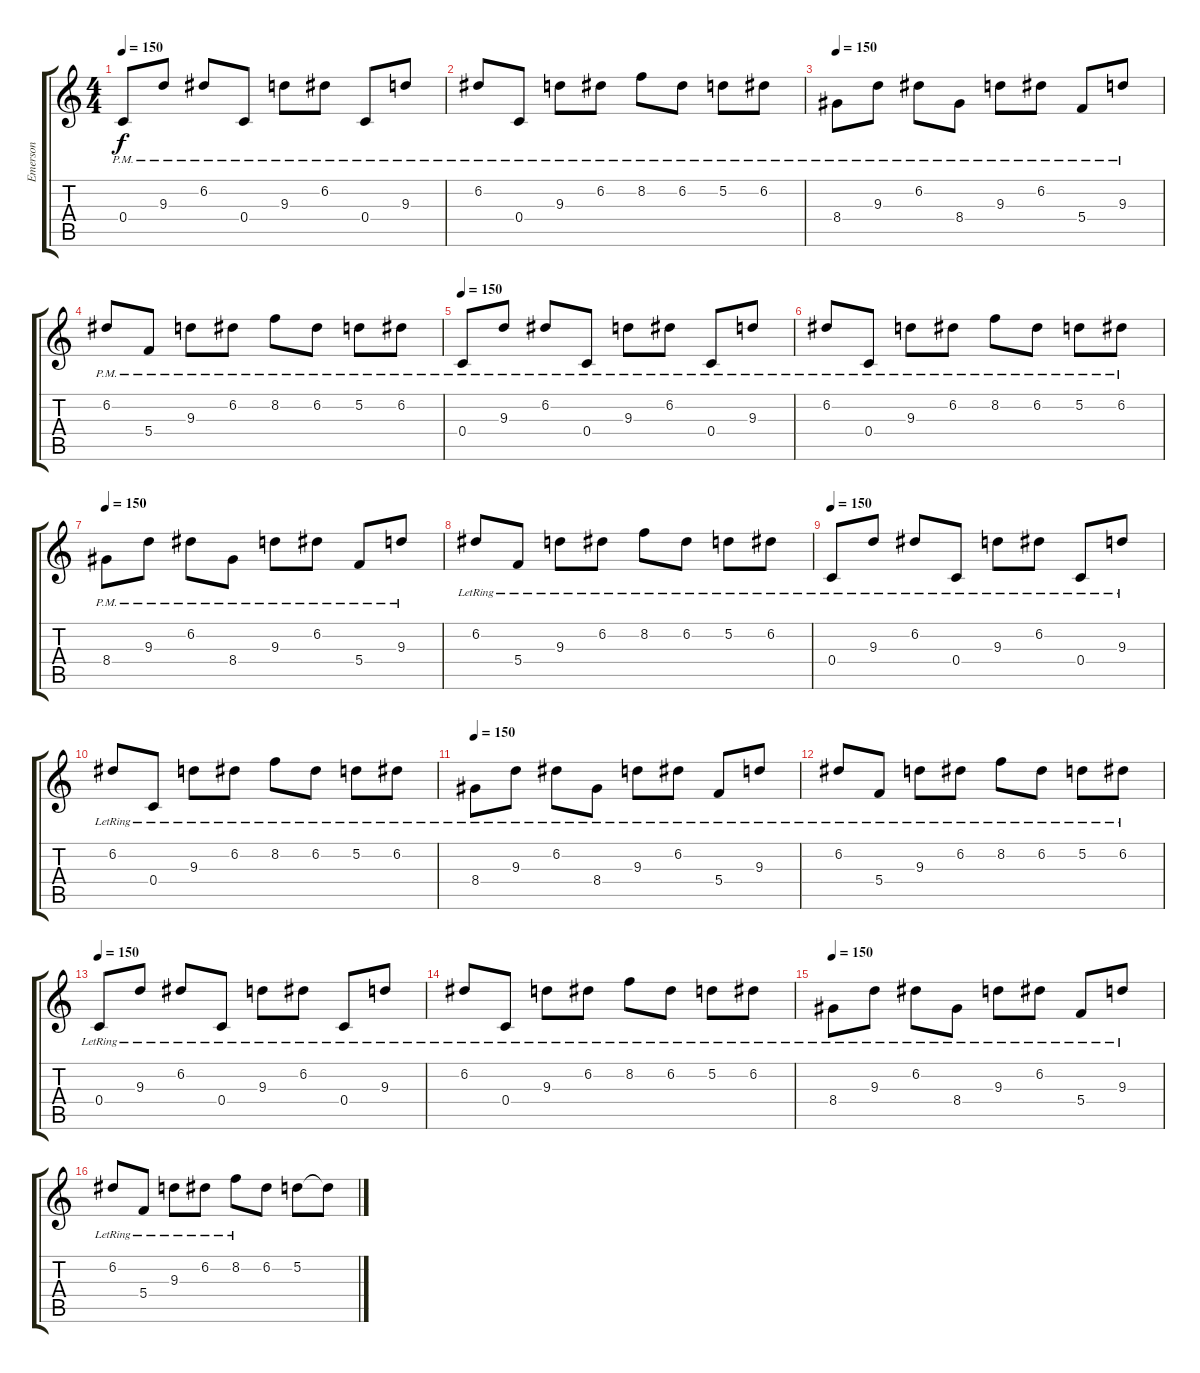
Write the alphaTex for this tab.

\track ("Emerson" "Emerson") {instrument distortionguitar}
\staff {score tabs}
\tuning (D4 A3 F3 C3 G2 C2) {hide}
\ts (4 4)
\tempo 150
\clef g2
\ks c
0.4{pm}.8{dy f} 9.3{pm}.8 6.2{pm}.8 0.4{pm}.8 9.3{pm}.8 6.2{pm}.8 0.4{pm}.8 9.3{pm}.8 |
6.2{pm}.8 0.4{pm}.8 9.3{pm}.8 6.2{pm}.8 8.2{pm}.8 6.2{pm}.8 5.2{pm}.8 6.2{pm}.8 |
\tempo 150
8.4{pm}.8 9.3{pm}.8 6.2{pm}.8 8.4{pm}.8 9.3{pm}.8 6.2{pm}.8 5.4{pm}.8 9.3{pm}.8 |
6.2{pm}.8 5.4{pm}.8 9.3{pm}.8 6.2{pm}.8 8.2{pm}.8 6.2{pm}.8 5.2{pm}.8 6.2{pm}.8 |
\tempo 150
0.4{pm}.8 9.3{pm}.8 6.2{pm}.8 0.4{pm}.8 9.3{pm}.8 6.2{pm}.8 0.4{pm}.8 9.3{pm}.8 |
6.2{pm}.8 0.4{pm}.8 9.3{pm}.8 6.2{pm}.8 8.2{pm}.8 6.2{pm}.8 5.2{pm}.8 6.2{pm}.8 |
\tempo 150
8.4{pm}.8 9.3{pm}.8 6.2{pm}.8 8.4{pm}.8 9.3{pm}.8 6.2{pm}.8 5.4{pm}.8 9.3{pm}.8 |
6.2{lr}.8 5.4{lr}.8 9.3{lr}.8 6.2{lr}.8 8.2{lr}.8 6.2{lr}.8 5.2{lr}.8 6.2{lr}.8 |
\tempo 150
0.4{lr}.8{instrument acousticguitarsteel} 9.3{lr}.8 6.2{lr}.8 0.4{lr}.8 9.3{lr}.8 6.2{lr}.8 0.4{lr}.8 9.3{lr}.8 |
6.2{lr}.8 0.4{lr}.8 9.3{lr}.8 6.2{lr}.8 8.2{lr}.8 6.2{lr}.8 5.2{lr}.8 6.2{lr}.8 |
\tempo 150
8.4{lr}.8 9.3{lr}.8 6.2{lr}.8 8.4{lr}.8 9.3{lr}.8 6.2{lr}.8 5.4{lr}.8 9.3{lr}.8 |
6.2{lr}.8 5.4{lr}.8 9.3{lr}.8 6.2{lr}.8 8.2{lr}.8 6.2{lr}.8 5.2{lr}.8 6.2{lr}.8 |
\tempo 150
0.4{lr}.8 9.3{lr}.8 6.2{lr}.8 0.4{lr}.8 9.3{lr}.8 6.2{lr}.8 0.4{lr}.8 9.3{lr}.8 |
6.2{lr}.8 0.4{lr}.8 9.3{lr}.8 6.2{lr}.8 8.2{lr}.8 6.2{lr}.8 5.2{lr}.8 6.2{lr}.8 |
\tempo 150
8.4{lr}.8 9.3{lr}.8 6.2{lr}.8 8.4{lr}.8 9.3{lr}.8 6.2{lr}.8 5.4{lr}.8 9.3{lr}.8 |
6.2{lr}.8 5.4{lr}.8 9.3{lr}.8 6.2{lr}.8 8.2{lr}.8 6.2.8 5.2.8 5.2{t}.8
